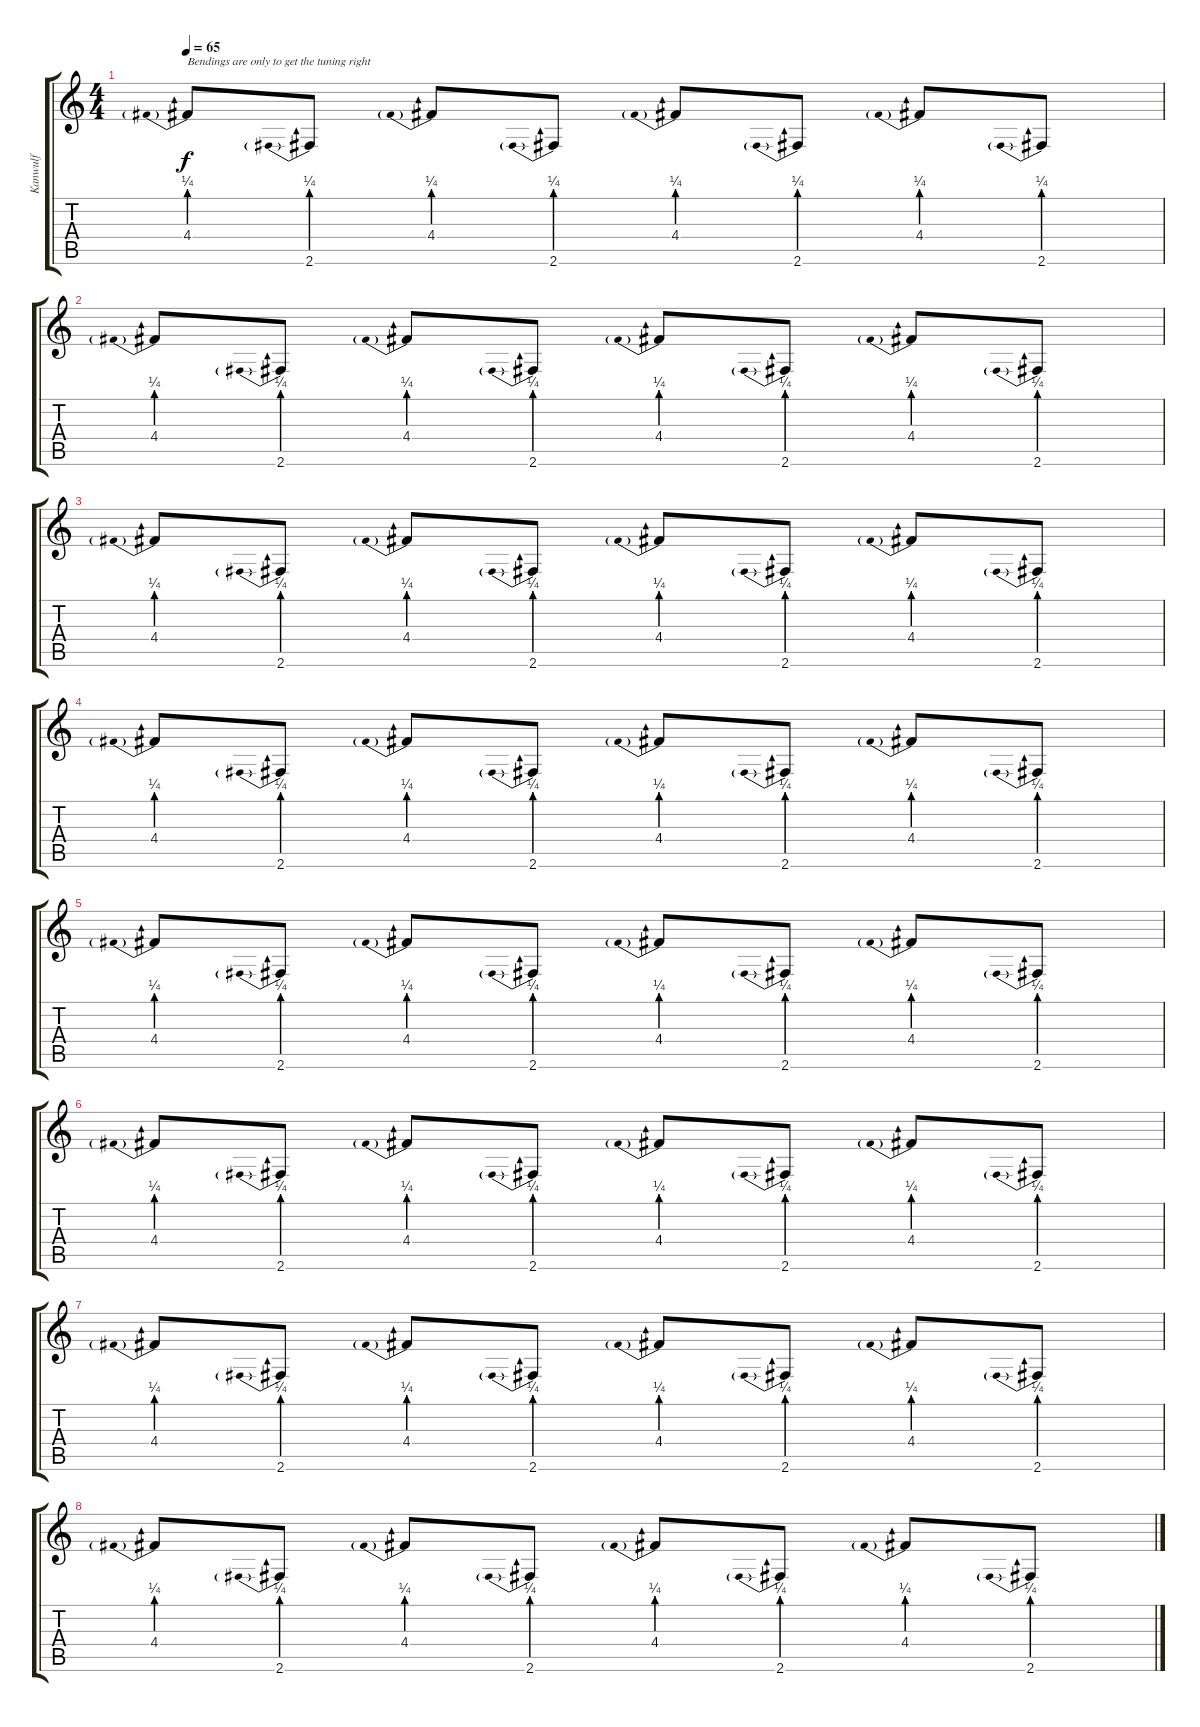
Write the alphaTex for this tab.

\track ("Kanwulf" "Kanwulf") {instrument acousticguitarnylon}
\staff {score tabs}
\tuning (E4 B3 G3 D3 A2 E2) {hide}
\ts (4 4)
\tempo 65
\clef g2
\ks c
4.4{be (prebend 0 1 60 1)}.8{txt "Bendings are only to get the tuning right" dy f instrument acousticguitarnylon} 2.6{be (prebend 0 1 60 1)}.8 4.4{be (prebend 0 1 60 1)}.8 2.6{be (prebend 0 1 60 1)}.8 4.4{be (prebend 0 1 60 1)}.8 2.6{be (prebend 0 1 60 1)}.8 4.4{be (prebend 0 1 60 1)}.8 2.6{be (prebend 0 1 60 1)}.8 |
4.4{be (prebend 0 1 60 1)}.8 2.6{be (prebend 0 1 60 1)}.8 4.4{be (prebend 0 1 60 1)}.8 2.6{be (prebend 0 1 60 1)}.8 4.4{be (prebend 0 1 60 1)}.8 2.6{be (prebend 0 1 60 1)}.8 4.4{be (prebend 0 1 60 1)}.8 2.6{be (prebend 0 1 60 1)}.8 |
4.4{be (prebend 0 1 60 1)}.8 2.6{be (prebend 0 1 60 1)}.8 4.4{be (prebend 0 1 60 1)}.8 2.6{be (prebend 0 1 60 1)}.8 4.4{be (prebend 0 1 60 1)}.8 2.6{be (prebend 0 1 60 1)}.8 4.4{be (prebend 0 1 60 1)}.8 2.6{be (prebend 0 1 60 1)}.8 |
4.4{be (prebend 0 1 60 1)}.8 2.6{be (prebend 0 1 60 1)}.8 4.4{be (prebend 0 1 60 1)}.8 2.6{be (prebend 0 1 60 1)}.8 4.4{be (prebend 0 1 60 1)}.8 2.6{be (prebend 0 1 60 1)}.8 4.4{be (prebend 0 1 60 1)}.8 2.6{be (prebend 0 1 60 1)}.8 |
4.4{be (prebend 0 1 60 1)}.8 2.6{be (prebend 0 1 60 1)}.8 4.4{be (prebend 0 1 60 1)}.8 2.6{be (prebend 0 1 60 1)}.8 4.4{be (prebend 0 1 60 1)}.8 2.6{be (prebend 0 1 60 1)}.8 4.4{be (prebend 0 1 60 1)}.8 2.6{be (prebend 0 1 60 1)}.8 |
4.4{be (prebend 0 1 60 1)}.8 2.6{be (prebend 0 1 60 1)}.8 4.4{be (prebend 0 1 60 1)}.8 2.6{be (prebend 0 1 60 1)}.8 4.4{be (prebend 0 1 60 1)}.8 2.6{be (prebend 0 1 60 1)}.8 4.4{be (prebend 0 1 60 1)}.8 2.6{be (prebend 0 1 60 1)}.8 |
4.4{be (prebend 0 1 60 1)}.8 2.6{be (prebend 0 1 60 1)}.8 4.4{be (prebend 0 1 60 1)}.8 2.6{be (prebend 0 1 60 1)}.8 4.4{be (prebend 0 1 60 1)}.8 2.6{be (prebend 0 1 60 1)}.8 4.4{be (prebend 0 1 60 1)}.8 2.6{be (prebend 0 1 60 1)}.8 |
4.4{be (prebend 0 1 60 1)}.8 2.6{be (prebend 0 1 60 1)}.8 4.4{be (prebend 0 1 60 1)}.8 2.6{be (prebend 0 1 60 1)}.8 4.4{be (prebend 0 1 60 1)}.8 2.6{be (prebend 0 1 60 1)}.8 4.4{be (prebend 0 1 60 1)}.8 2.6{be (prebend 0 1 60 1)}.8
